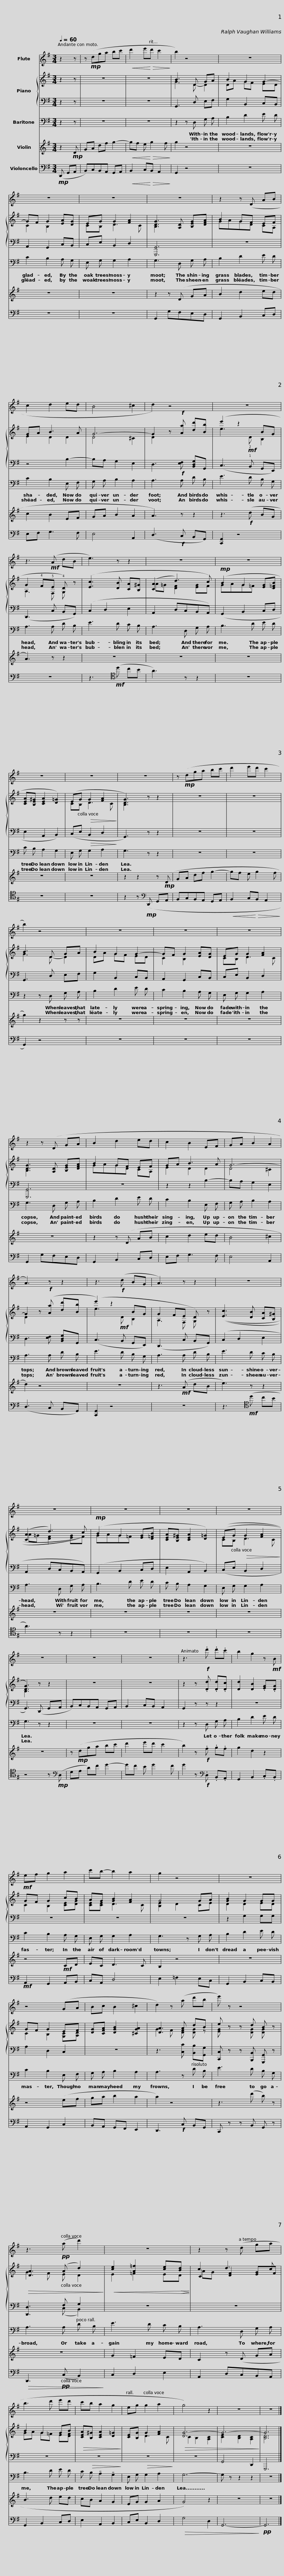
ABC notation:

X:1
%%score 1 { ( 2 4 6 ) | ( 3 5 ) } 7 8 9
L:1/8
Q:1/4=60
M:3/4
I:linebreak $
K:G
V:1 treble
V:2 treble
V:4 treble
V:6 treble
V:3 bass
V:5 bass
V:7 bass
V:8 treble
V:9 bass
V:1
 z2 z | z!mp! (dga bc' |!<(! d'2 e'!<)!!>(!d' c'2!>)! | b2) z4 |$ z6 | %5
 z6 | z6 | z6 |$ z2 z (D AB | c2 d2 ed | %10
 B4 ^c2 | d2) z4 |$ z6 | z3!mf! (A dB | e3) z z2 | %15
 z6 |$ z6 | z6 | z6 | z6 |$ %20
 z!mp! (dga bc' | d'2 e'd' c'2 | b2) z4 | z6 |$ z6 | %25
 z6 | z2 z (D GA | B2 d2 ed |$ c2 B2 EF | GA B2 A2 | %30
 A3) z z2 | z3!f! (d BG |$ A3) z z2 | z6 | z6 | %35
 z6 |$ z6 | z6 | z6 | z6 |$ %40
 z6 | z3!f! .d' .d'.c' | b2 g2 z!mf! B | ef g2 a2 |$ c'b- b2 a2 | %45
 g2 z4 | z6 | z4 (GA |$ Bc B2 ^c2 | d2) z (a d'b | %50
 e') z z4 | z3!pp! (a d'2) |$ z6 | z2 z (d ga | b3 d' e'd' | %55
 c'b a2 g2 |$ eg g2 a2 | g4) z2 | z6 | z6 |] %60
V:2
 z2 z | z6 | z6 | B3 D GA |$ B2 G2 G2- | %5
 GF G2 [EA][DG] | EG G2 [FA]2 | [DG]3 [A,D] [B,EG][DFA] |$ B2 GF EF | GA B3 A | %10
 G6- | G2 z!f! [Aa] [dd'][Bb] |$ (e'2 z2 BG | G2 !4!F!5!E !4!D) z | ([Ec]3 [DB] [CA][B,^G] | %15
 ([CA]2 d3) c) |$!mp! (B2 G2 [EG][D=FB] | [CEA][B,E^G] [CEA]2 [D=G]2) | (EG!>(! G2 [FA]2!>)! | [DG]3) z z2 |$ %20
 z6 | z6 | B3 D GA | B2 G2 G2- |$ GF G2 [EA][DG] | %25
 EG G2 [FA]2 | [DG]3 [A,D] [B,EG][DFA] | B2 GF EF |$ GA B3 A | G6- | %30
 G2 z!f! ([Aa] [dd'][Bb] | (e'2) z2 BG |$ G2 FE D) z | (([Ec]3 [DB] [CA][B,^G] | ([CA]2 d3) c)) | %35
!mp! (B2 G2 [EG][D=FB] |$ [CEA][B,E^G] [CEA]2 [D=G]2) | ((EG!>(! G2 [FA]2!>)! | [DG]3)) z z2 | z6 |$ %40
 z6 | z2 z .[Dd] .[Dd].[Dc] | [Dd]2 [DB]2 .[EG].[DG] |!mf! GF G2 cB |$ AG [GB]2 [FA]2 | %45
 G4 GA | [GB]2 G2 GG | GF G2 EF |$ [DG][CFA] [DGB]2 [^CGA]2 | [DA]3 A dB | %50
 e z z d B z |!>(! [DA]3 (A d2)!>)! |$!<(! [ce]2 [A=f]2 [ce]!>(![Bd]!<)!!>)! | c2 d3 c | B2 G2 GB | %55
!>(! [CEA][B,^G] [CEA]2 [D=G]2!>)! |$ [CE][B,G] G2 [FA]2 |!>(! [DG-]6 | G6-!>)! | G6 |] %60
V:3
 z2 z | z6 | z6 | G,,3 D, E,F, |$ G,2 B,,2 C,B,, | %5
 A,,2 G,,2 C,B,, | C,E, B,,2 D,2 | [G,,,G,,]6 |$ z6 | z4 B,2- | %10
 B,A, G,2 E,2 | D,3 [E,F,] [B,,D,G,]G,, |$ (C,3 !1!B,, G,,E,,) | (D,,3 C, B,,G,,) | (C,2 D,2 E,2 | %15
 A,,2 D,C,B,,A,,) |$ (G,,2 B,,2 C,D, | E,2 A,,2 B,,2) | (C,E, B,,2 D,2 | G,,3) z z2 |$ %20
 z6 | z6 | G,,3 D, E,F, | G,2 B,,2 C,B,, |$ A,,2 G,,2 C,B,, | %25
 C,E, B,,2 D,2 | [G,,,G,,]6 | z6 |$ z2 z2 B,2- | B,A, G,2 E,2 | %30
 D,3 [E,F,] [B,,D,G,]G,, | (C,3 B,, G,,E,,) |$ (D,,3 C, B,,G,,) | (C,2 D,2 E,2 | A,,2 D,C,B,,A,,) | %35
 (G,,2 B,,2 C,D, |$ E,2 A,,2 B,,2) | (C,E, B,,2 D,2 | G,,3) (D,, G,,A,, | B,,)C,B,,A,, G,,A,, |$ %40
 B,,2 C,B,, A,,2 | G,,2 z z z2 | z6 | z6 |$ z6 | %45
 z6 | z2 G,2 G,G, | A,2 D,2 C,2 |$ z6 | z3 [C,C] [B,,B,][G,,G,] | %50
 [C,,C,] z z [B,,,B,,] [G,,,G,,] z | [D,,D,]3 F, G,2 |$ z6 | z6 | z6 | %55
 z6 |$ z6 | z6 | G,,4 D,,2 | G,,,6 |] %60
V:4
 x3 | x6 | x6 | G3 D- D2 |$ DA GF ED | %5
 C2 B,2 x2 | CB, D3 C | B,3 x3 |$ GAGD CA, | E2 D2 D2 | %10
 D4 ^C2 | D2 x4 |$ e3!mf! !2!D B,2 | A,3 F, G, z | x6 | %15
 A=G [DF]2 [EG]F |$ GAG=F x2 | x6 | CB, D3 C | B,3 x3 |$ %20
 x6 | x6 | G3 D- D2 | DA GF ED |$ C2 B,2 x2 | %25
 CB, D3 C | B,3 x3 | GAGD CA, |$ E2 D2 D2 | D4 ^C2 | %30
 D2 x4 | e3!mf! D B,2 |$ A,3 F, G, z | x6 | A=G [DF]2 [EG]F | %35
 GAG=F x2 |$ x6 | CB, D3 C | B,3 x3 | x6 |$ %40
 x6 | x6 | x6 | C2 B,2 [CE][DG] |$ [CE][CE] D3 C | %45
 [B,E]2 D2 CE | D2 D2 ED | C2 B,2 [G,C][A,D] |$ x6 | G2 F [DF] [DG] z | %50
 [EG] z z [DG] [DG] z | G2 F E D2 |$ E2 =F2 ED | C2 [DF]2 [EG]F | GA G=F E[DF] | %55
 x6 |$ x2 D3 C | C2 B,2 [A,C]2 | [CE]2 [B,D]2 [A,C]2 | [B,D]6 |] %60
V:5
 x3 | x6 | x6 | x6 |$ x6 | %5
 x6 | x6 | x6 |$ x6 | x6 | %10
 x6 | x6 |$ x6 | x6 | x6 | %15
 x6 |$ x6 | x6 | x6 | x6 |$ %20
 x6 | x6 | x6 | x6 |$ x6 | %25
 x6 | x6 | x6 |$ x6 | x6 | %30
 x6 | x6 |$ x6 | x6 | x6 | %35
 x6 |$ x6 | x6 | x6 | x6 |$ %40
 x6 | x6 | x6 | x6 |$ x6 | %45
 x6 | x6 | x6 |$ x6 | x6 | %50
 x6 | x3 (C, B,,2) |$ x6 | x6 | x6 | %55
 x6 |$ x6 | x6 | x6 | x6 |] %60
V:6
 x3 | x6 | x6 | x6 |$ x6 | %5
 x6 | x6 | x6 |$ x6 | x6 | %10
 x6 | x6 |$ x6 | x6 | x6 | %15
 x6 |$ x6 | x6 | x6 | x6 |$ %20
 x6 | x6 | x6 | x6 |$ x6 | %25
 x6 | x6 | x6 |$ x6 | x6 | %30
 x6 | x6 |$ x6 | x6 | x6 | %35
 x6 |$ x6 | x6 | x6 | x6 |$ %40
 x6 | x6 | x6 | x6 |$ x6 | %45
 x6 | x6 | x6 |$ x6 | x6 | %50
 x6 | x6 |$ x6 | AG x4 | x6 | %55
 x6 |$ x6 | x6 | x6 | x6 |] %60
V:7
 z2 z | z6 | z6 | z2 z D, G, A, |$ B,2 D2 E D | %5
 C2 B,2 A, G, | E, G, G,2 A,2 | G,3 D, G, A, |$ B,2 D2 E D | C2 B,2 E, F, | %10
 G, A, B,2 A,2 | A,3!f! A, D B, |$ E3 D B, G, | A,3 A, D B, | E3 D C B, | %15
 A,3 D, G, A, |$ B,3 D E D | C B, A,2 G,2 | E, G,!>(! G,2 A,2!>)! | G,3 z z2 |$ %20
 z6 | z6 | z2 z D, G, A, | B,2 D2 E D |$ C2 B,2 A, G, | %25
 E, G, G,2 A,2 | G,3 D, G, A, | B,2 D2 E D |$ C2 B,2 E, F, | G, A, B,2 A,2 | %30
 A,3 A, D B, | E3 D B, G, |$ A,3 A, D B, | E3 D C B, | A,3 D, G, A, | %35
 B,3 D E D |$ C B, A,2 G,2 | E, G, G,2 A,2 | G,3 z z2 | z6 |$ %40
 z6 | z2 z D, G, A, | B,2 D2 E D | C2 B,2 A, G, |$ E, G, G,2 A,2 | %45
 G,3 z G, A, | B,2 D2 E D | C2 B,2 E, F, |$ G, A, B,2 A,2 | A,3 z D B, | %50
 E3 D B, G, | A,3 A, D B, |$ E3 D C B, | A,3 D, G, A, | B,3 D E D | %55
 C!>(! B, !tenuto!A,2 !tenuto!G,2!>)! |$ E, G,!>(! G,2 A,2!>)! | G,6- | G, z z2 z2 | z6 |] %60
V:8
 z2!mp! D | GA df g2- |!<(! gf e!<)!!>(! g2 f!>)! | g2 z4 |$ z6 | %5
 z6 | z6 | z2 z (D GA |$ B2 d2 ed | c2 B2 EF | %10
 GA B2 A2 | A3) z z2 |$ z3!f! (d BG | A3) z z2 | z6 | %15
 z6 |$ z6 | z6 | z6 | z2 z2 z!mp! (D |$ %20
 GA df g2- | gf e g2 f | g2) z2 z z | z6 |$ z6 | %25
 z6 | z6 | z2 z (D AB |$ c2 d2 ed | B4 ^c2 | %30
 d2) z4 | z6 |$ z3!mf! (A dB | e3) z z2 | z6 | %35
 z6 |$ z6 | z6 | z6 | z!mp! (dga bc' |$ %40
 d'2 e'd' c'2 | b2) z!f! .f .g.f | g2 d2 z2 | z4!mf! CD |$ EC D3 C | %45
 B,2 z4 | z6 | z4 (ef |$ ga b2 a2 | a2) z4 | %50
 z3 (d' b) z | z6 |$ G2 =F2 ED | C2 z (D GA | B3 d ed | %55
 cB A2 G2 |$ EG G2 A2 | G4) z2 | z6 | z6 |] %60
V:9
!mp! (D,, G,,A,, | B,,)C,B,,A,, G,,A,, |!<(! B,,2 C,!<)!!>(!B,, A,,2!>)! | G,,2 z4 |$ z6 | %5
 z6 | z6 | G,,2 G,F,E,D, |$ G,,2 B,,2 C,D, | E,F, G,3 F, | %10
 E,4 A,,2 | (D,3!f! C, B,,G,,) |$ [C,,G,,]2 z4 | z6 | z3[K:tenor]!mf! (d cB | %15
 A3) z z2 |$ z6 | z6 | z6 | z2 z[K:bass]!mp! (D,, G,,A,, |$ %20
 B,,C,B,,A,, G,,A,, |!<(! B,,2 C,!<)!!>(!B,, A,,2!>)! | G,,2) z4 | z6 |$ z6 | %25
 z6 | G,,2 G,F,E,D, | G,,2 B,,2 C,D, |$ E,F, G,3 F, | E,4 A,,2 | %30
 (D,3 C, B,,G,,) | [C,,G,,]2 z4 |$ z6 | z3[K:tenor]!mf! (d cB | A3) z z2 | %35
 z6 |$ z6 | z6 | z4 z[K:bass]!mp! (D, | G,A, D)F G2- |$ %40
 GF E G2 F | G2 z[K:bass]!f! .D, .B,,.A,, | G,,2 B,,2 .C,.B,, |!mf! A,,2 G,,2 A,,B,, |$ C,A,, D,4 | %45
 E,2 =F,2 E,C, | G,,2 B,,2 C,B,, | A,,2 G,,2 C,2 |$ B,,A,, G,,F,, E,,2 | D,,3!f! C, B,,G,, | %50
 C,, z z B,, G,, z |!>(! D,,3!pp! (C, B,,2)!>)! |$ C,2 D,2 E,2 | A,,2 D,C,B,,A,, | G,,2 B,,2 C,D, | %55
 E,2 A,,2 B,,2 |$ C,E, B,,2 D,2 |!>(! G,4 D,2 | G,,6-!>)! |!pp! G,,6 |] %60
